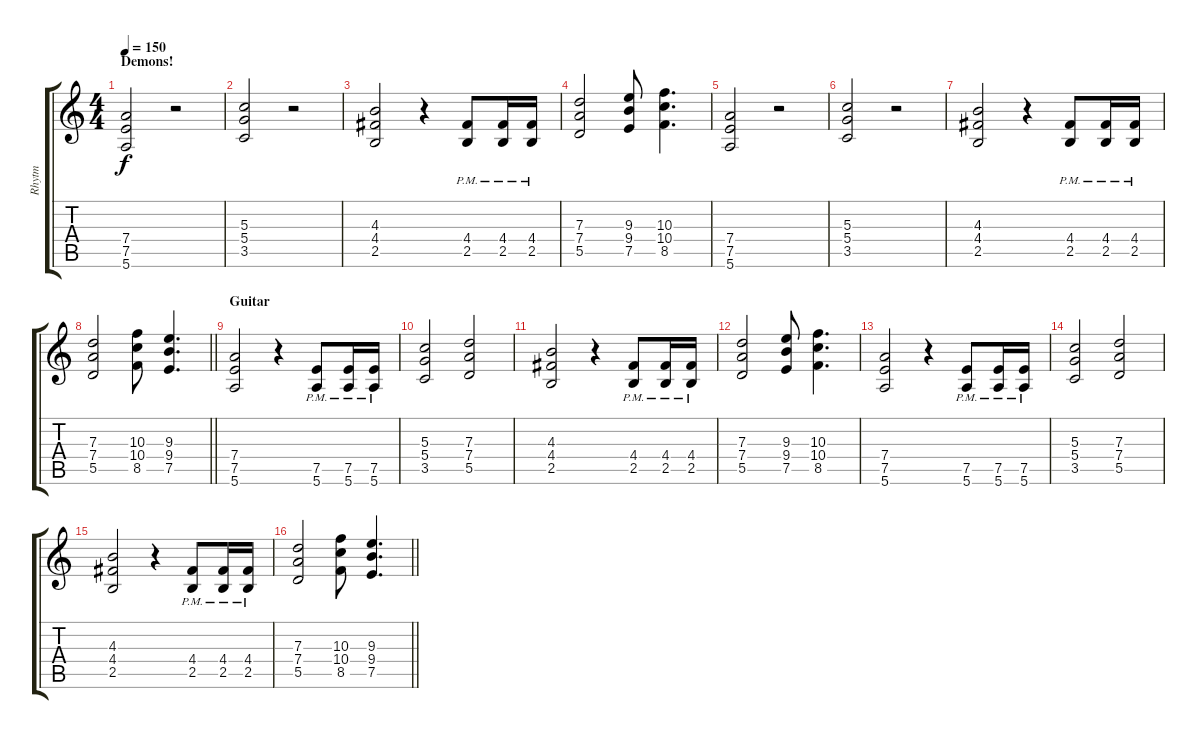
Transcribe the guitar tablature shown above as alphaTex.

\track ("Rhytm" "Rhytm") {instrument distortionguitar}
\staff {score tabs}
\tuning (E4 B3 G3 D3 A2 E2) {hide}
\ts (4 4)
\section ("" "Demons!")
\tempo 150
\clef g2
\ks c
(7.4 7.5 5.6).2{dy f} r.2 |
(5.3 5.4 3.5).2 r.2 |
(4.3 4.4 2.5).2 r.4 (4.4{pm} 2.5{pm}).8 (4.4{pm} 2.5{pm}).16 (4.4{pm} 2.5{pm}).16 |
(7.3 7.4 5.5).2 (9.3 9.4 7.5).8 (10.3 10.4 8.5).4{d} |
(7.4 7.5 5.6).2 r.2 |
(5.3 5.4 3.5).2 r.2 |
(4.3 4.4 2.5).2 r.4 (4.4{pm} 2.5{pm}).8 (4.4{pm} 2.5{pm}).16 (4.4{pm} 2.5{pm}).16 |
\barLineRight lightlight
(7.3 7.4 5.5).2 (10.3 10.4 8.5).8 (9.3 9.4 7.5).4{d} |
\section ("" "Guitar")
(7.4 7.5 5.6).2 r.4 (7.5{pm} 5.6{pm}).8 (7.5{pm} 5.6{pm}).16 (7.5{pm} 5.6{pm}).16 |
(5.3 5.4 3.5).2 (7.3 7.4 5.5).2 |
(4.3 4.4 2.5).2 r.4 (4.4{pm} 2.5{pm}).8 (4.4{pm} 2.5{pm}).16 (4.4{pm} 2.5{pm}).16 |
(7.3 7.4 5.5).2 (9.3 9.4 7.5).8 (10.3 10.4 8.5).4{d} |
(7.4 7.5 5.6).2 r.4 (7.5{pm} 5.6{pm}).8 (7.5{pm} 5.6{pm}).16 (7.5{pm} 5.6{pm}).16 |
(5.3 5.4 3.5).2 (7.3 7.4 5.5).2 |
(4.3 4.4 2.5).2 r.4 (4.4{pm} 2.5{pm}).8 (4.4{pm} 2.5{pm}).16 (4.4{pm} 2.5{pm}).16 |
\barLineRight lightlight
(7.3 7.4 5.5).2 (10.3 10.4 8.5).8 (9.3 9.4 7.5).4{d}
